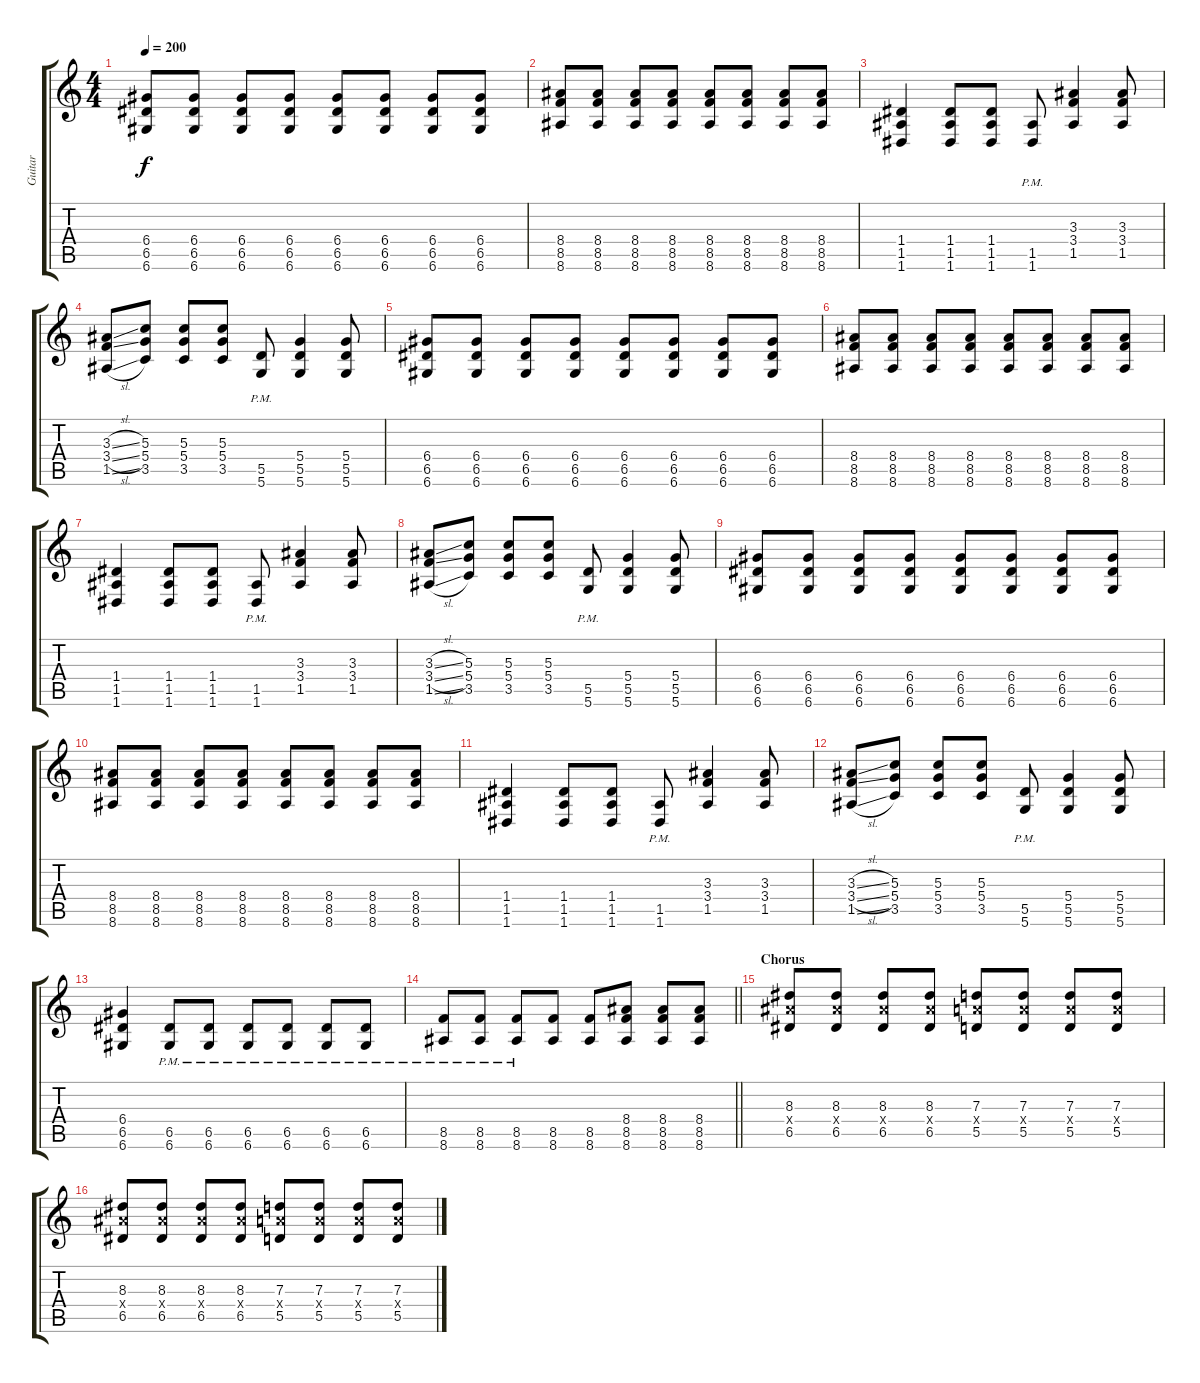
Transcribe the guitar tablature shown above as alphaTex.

\track ("Guitar" "Guitar") {instrument distortionguitar}
\staff {score tabs}
\tuning (E4 B3 G3 D3 A2 D2) {hide}
\ts (4 4)
\tempo 200
\clef g2
\ks c
(6.4 6.5 6.6).8{dy f} (6.4 6.5 6.6).8 (6.4 6.5 6.6).8 (6.4 6.5 6.6).8 (6.4 6.5 6.6).8 (6.4 6.5 6.6).8 (6.4 6.5 6.6).8 (6.4 6.5 6.6).8 |
(8.4 8.5 8.6).8 (8.4 8.5 8.6).8 (8.4 8.5 8.6).8 (8.4 8.5 8.6).8 (8.4 8.5 8.6).8 (8.4 8.5 8.6).8 (8.4 8.5 8.6).8 (8.4 8.5 8.6).8 |
(1.4 1.5 1.6).4 (1.4 1.5 1.6).8 (1.4 1.5 1.6).8 (1.5{pm} 1.6).8 (3.3 3.4 1.5).4 (3.3 3.4 1.5).8 |
(3.3{sl} 3.4{sl} 1.5{sl}).8 (5.3 5.4 3.5).8 (5.3 5.4 3.5).8 (5.3 5.4 3.5).8 (5.5{pm} 5.6).8 (5.4 5.5 5.6).4 (5.4 5.5 5.6).8 |
(6.4 6.5 6.6).8 (6.4 6.5 6.6).8 (6.4 6.5 6.6).8 (6.4 6.5 6.6).8 (6.4 6.5 6.6).8 (6.4 6.5 6.6).8 (6.4 6.5 6.6).8 (6.4 6.5 6.6).8 |
(8.4 8.5 8.6).8 (8.4 8.5 8.6).8 (8.4 8.5 8.6).8 (8.4 8.5 8.6).8 (8.4 8.5 8.6).8 (8.4 8.5 8.6).8 (8.4 8.5 8.6).8 (8.4 8.5 8.6).8 |
(1.4 1.5 1.6).4 (1.4 1.5 1.6).8 (1.4 1.5 1.6).8 (1.5{pm} 1.6).8 (3.3 3.4 1.5).4 (3.3 3.4 1.5).8 |
(3.3{sl} 3.4{sl} 1.5{sl}).8 (5.3 5.4 3.5).8 (5.3 5.4 3.5).8 (5.3 5.4 3.5).8 (5.5{pm} 5.6).8 (5.4 5.5 5.6).4 (5.4 5.5 5.6).8 |
(6.4 6.5 6.6).8 (6.4 6.5 6.6).8 (6.4 6.5 6.6).8 (6.4 6.5 6.6).8 (6.4 6.5 6.6).8 (6.4 6.5 6.6).8 (6.4 6.5 6.6).8 (6.4 6.5 6.6).8 |
(8.4 8.5 8.6).8 (8.4 8.5 8.6).8 (8.4 8.5 8.6).8 (8.4 8.5 8.6).8 (8.4 8.5 8.6).8 (8.4 8.5 8.6).8 (8.4 8.5 8.6).8 (8.4 8.5 8.6).8 |
(1.4 1.5 1.6).4 (1.4 1.5 1.6).8 (1.4 1.5 1.6).8 (1.5{pm} 1.6).8 (3.3 3.4 1.5).4 (3.3 3.4 1.5).8 |
(3.3{sl} 3.4{sl} 1.5{sl}).8 (5.3 5.4 3.5).8 (5.3 5.4 3.5).8 (5.3 5.4 3.5).8 (5.5{pm} 5.6).8 (5.4 5.5 5.6).4 (5.4 5.5 5.6).8 |
(6.4 6.5 6.6).4 (6.5{pm} 6.6{pm}).8 (6.5{pm} 6.6{pm}).8 (6.5{pm} 6.6{pm}).8 (6.5{pm} 6.6{pm}).8 (6.5{pm} 6.6{pm}).8 (6.5{pm} 6.6{pm}).8 |
\barLineRight lightlight
(8.5{pm} 8.6{pm}).8 (8.5{pm} 8.6{pm}).8 (8.5{pm} 8.6{pm}).8 (8.5 8.6).8 (8.5 8.6).8 (8.4 8.5 8.6).8 (8.4 8.5 8.6).8 (8.4 8.5 8.6).8 |
\section ("" "Chorus")
(8.3 8.4{x} 6.5).8{volume 9} (8.3 8.4{x} 6.5).8 (8.3 8.4{x} 6.5).8 (8.3 8.4{x} 6.5).8 (7.3 7.4{x} 5.5).8 (7.3 7.4{x} 5.5).8 (7.3 7.4{x} 5.5).8 (7.3 7.4{x} 5.5).8 |
(8.3 8.4{x} 6.5).8 (8.3 8.4{x} 6.5).8 (8.3 8.4{x} 6.5).8 (8.3 8.4{x} 6.5).8 (7.3 7.4{x} 5.5).8 (7.3 7.4{x} 5.5).8 (7.3 7.4{x} 5.5).8 (7.3 7.4{x} 5.5).8
